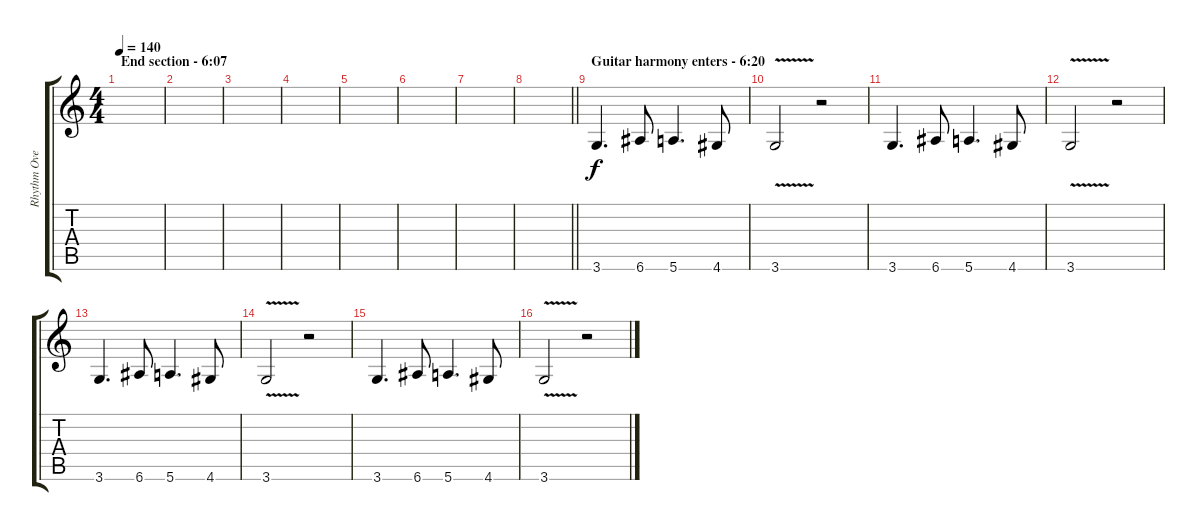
\track ("Rhythm Overdub" "Rhythm Ove") {instrument distortionguitar}
\staff {score tabs}
\tuning (E4 B3 G3 D3 A2 E2) {hide}
\ts (4 4)
\section ("" "End section - 6:07")
\tempo 140
\clef g2
\ks c
|
|
|
|
|
|
|
\barLineRight lightlight
|
\section ("" "Guitar harmony enters - 6:20")
3.6.4{d} 6.6.8 5.6.4{d} 4.6.8 |
3.6{v}.2 r.2 |
3.6.4{d} 6.6.8 5.6.4{d} 4.6.8 |
3.6{v}.2 r.2 |
3.6.4{d} 6.6.8 5.6.4{d} 4.6.8 |
3.6{v}.2 r.2 |
3.6.4{d} 6.6.8 5.6.4{d} 4.6.8 |
3.6{v}.2 r.2
